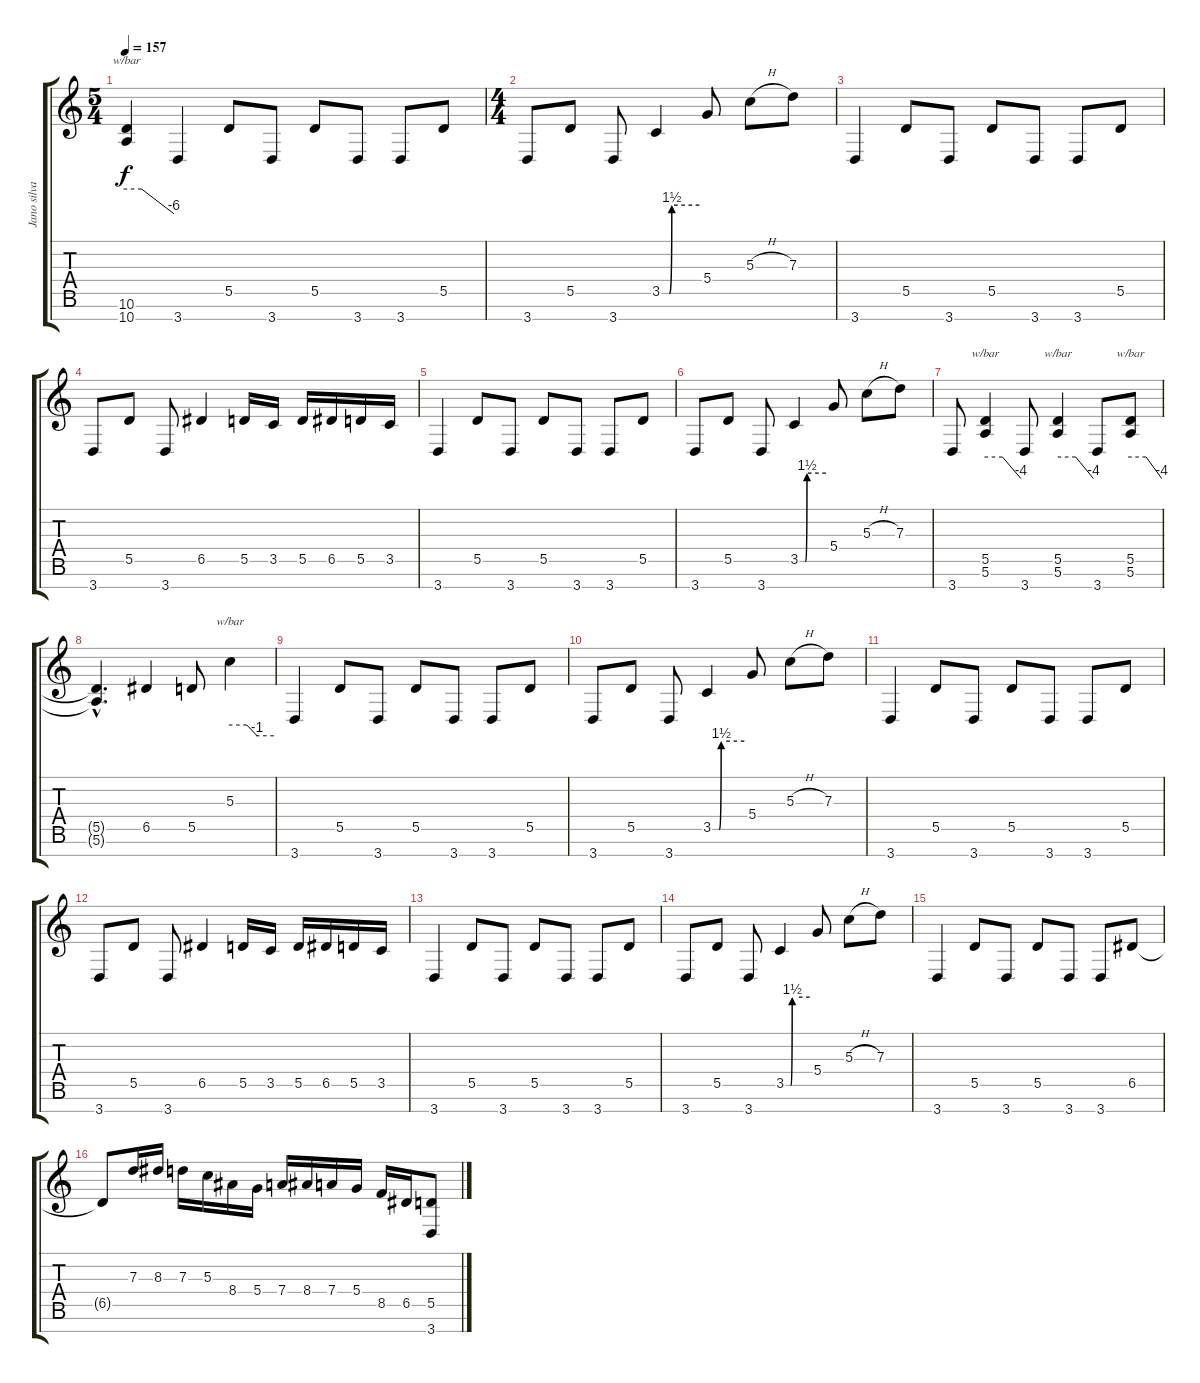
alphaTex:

\track ("Jano silva" "Jano silva") {instrument distortionguitar}
\staff {score tabs}
\tuning (E4 B3 G3 D3 A2 E2 B1) {hide}
\ts (5 4)
\tempo 157
\clef g2
\ks c
(10.6 10.7).4{tbe (custom default 0 0 19 0 60 -24) dy f instrument distortionguitar} 3.7.4 5.5.8 3.7.8 5.5.8 3.7.8 3.7.8 5.5.8 |
\ts (4 4)
3.7.8 5.5.8 3.7.8 3.5{be (custom 0 0 12 0 16 6 60 6)}.4 5.4.8 5.3{h}.8 7.3.8 |
3.7.4 5.5.8 3.7.8 5.5.8 3.7.8 3.7.8 5.5.8 |
3.7.8 5.5.8 3.7.8 6.5.4 5.5.16 3.5.16 5.5.16 6.5.16 5.5.16 3.5.16 |
3.7.4 5.5.8 3.7.8 5.5.8 3.7.8 3.7.8 5.5.8 |
3.7.8 5.5.8 3.7.8 3.5{be (custom 0 0 12 0 16 6 60 6)}.4 5.4.8 5.3{h}.8 7.3.8 |
3.7.8 (5.5 5.6).4{tbe (custom default 0 0 29 0 60 -16)} 3.7.8 (5.5 5.6).4{tbe (custom default 0 0 30 0 60 -16)} 3.7.8 (5.5 5.6).8{tbe (custom default 0 0 30 0 60 -16)} |
(5.5{hac t} 5.6{hac t}).4{d} 6.5.4 5.5.8 5.3.4{tbe (custom default 0 0 23 0 37 -4 60 -4)} |
3.7.4 5.5.8 3.7.8 5.5.8 3.7.8 3.7.8 5.5.8 |
3.7.8 5.5.8 3.7.8 3.5{be (custom 0 0 12 0 16 6 60 6)}.4 5.4.8 5.3{h}.8 7.3.8 |
3.7.4 5.5.8 3.7.8 5.5.8 3.7.8 3.7.8 5.5.8 |
3.7.8 5.5.8 3.7.8 6.5.4 5.5.16 3.5.16 5.5.16 6.5.16 5.5.16 3.5.16 |
3.7.4 5.5.8 3.7.8 5.5.8 3.7.8 3.7.8 5.5.8 |
3.7.8 5.5.8 3.7.8 3.5{be (custom 0 0 12 0 16 6 60 6)}.4 5.4.8 5.3{h}.8 7.3.8 |
3.7.4 5.5.8 3.7.8 5.5.8 3.7.8 3.7.8 6.5.8 |
6.5{t}.8 7.3.16 8.3.16 7.3.16 5.3.16 8.4.16 5.4.16 7.4.16 8.4.16 7.4.16 5.4.16 8.5.16 6.5.16 (5.5 3.7).8
